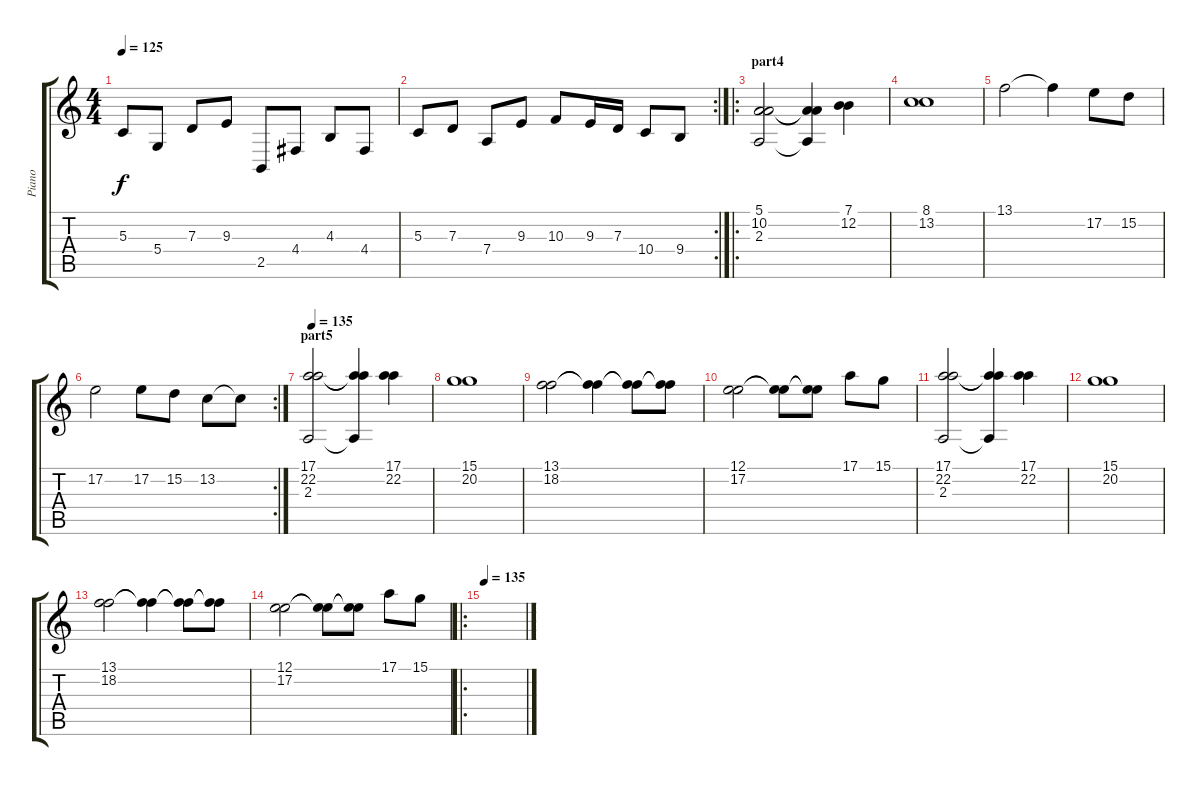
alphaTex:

\track ("Piano" "Piano") {instrument acousticgrandpiano}
\staff {score tabs}
\tuning (E4 B3 G3 D3 A2 E2) {hide}
\ts (4 4)
\tempo 125
\clef g2
\ks c
5.3.8{dy f} 5.4.8 7.3.8 9.3.8 2.5.8 4.4.8 4.3.8 4.4.8 |
\rc 2
5.3.8 7.3.8 7.4.8 9.3.8 10.3.8 9.3.16 7.3.16 10.4.8 9.4.8 |
\ro
\section ("" "part4")
(5.1 10.2 2.3).2 (5.1{t} 10.2{t} 2.3{t}).4 (7.1 12.2).4 |
(8.1 13.2).1 |
13.1.2 13.1{t}.4 17.2.8 15.2.8 |
\rc 2
17.2.2 17.2.8 15.2.8 13.2.8 13.2{t}.8 |
\section ("" "part5")
\tempo 135
(17.1 22.2 2.3).2 (17.1{t} 22.2{t} 2.3{t}).4 (17.1 22.2).4 |
(15.1 20.2).1 |
(13.1 18.2).2 (13.1{t} 18.2{t}).4 (13.1{t} 18.2{t}).8 (13.1{t} 18.2{t}).8 |
(12.1 17.2).2 (12.1{t} 17.2{t}).8 (12.1{t} 17.2{t}).8 17.1.8 15.1.8 |
(17.1 22.2 2.3).2 (17.1{t} 22.2{t} 2.3{t}).4 (17.1 22.2).4 |
(15.1 20.2).1 |
(13.1 18.2).2 (13.1{t} 18.2{t}).4 (13.1{t} 18.2{t}).8 (13.1{t} 18.2{t}).8 |
(12.1 17.2).2 (12.1{t} 17.2{t}).8 (12.1{t} 17.2{t}).8 17.1.8 15.1.8 |
\ro
\tempo 135
